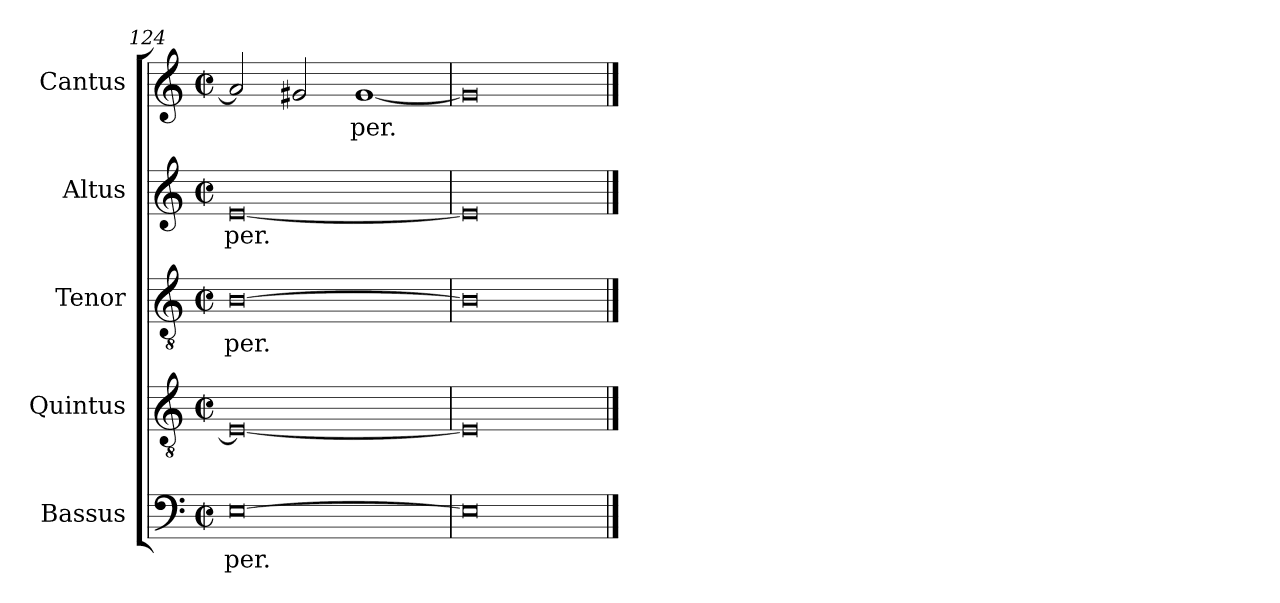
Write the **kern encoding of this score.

**kern	**text	**kern	**text	**kern	**text	**kern	**text	**kern	**text
*part5	*part5	*part4	*part4	*part3	*part3	*part2	*part2	*part1	*part1
*staff5	*staff5	*staff4	*staff4	*staff3	*staff3	*staff2	*staff2	*staff1	*staff1
*I"Bassus	*	*I"Quintus	*	*I"Tenor	*	*I"Altus	*	*I"Cantus	*
*clefF4	*	*clefGv2	*	*clefGv2	*	*clefG2	*	*clefG2	*
*k[]	*	*k[]	*	*k[]	*	*k[]	*	*k[]	*
*C:	*	*C:	*	*C:	*	*C:	*	*C:	*
*M2/2	*	*M2/2	*	*M2/2	*	*M2/2	*	*M2/2	*
*met(c|)	*	*met(c|)	*	*met(c|)	*	*met(c|)	*	*met(c|)	*
=124	=124	=124	=124	=124	=124	=124	=124	=124	=124
!	!LO:LY:b:cj	!	!LO:LY:b:cj	!	!LO:LY:b	!	!LO:LY:b:cj	!	!LO:LY:b:cj
[>0E	per.	0E_<	.	[>0B	-per.	[<0e	-per.	2a/]	.
!	!	!	!	!	!	!	!	!	!LO:LY:b:cj
.	.	.	.	.	.	.	.	2g#X/	.
!	!	!	!	!	!	!	!	!	!LO:LY:b:cj
.	.	.	.	.	.	.	.	[<1g#	per.
=125	=125	=125	=125	=125	=125	=125	=125	=125	=125
!	!LO:LY:b:cj	!	!LO:LY:b:cj	!	!LO:LY:b	!	!LO:LY:b:cj	!	!LO:LY:b:cj
0E]	.	0E]	.	0B]	.	0e]	.	0g#]	.
==	==	==	==	==	==	==	==	==	==
*-	*-	*-	*-	*-	*-	*-	*-	*-	*-
